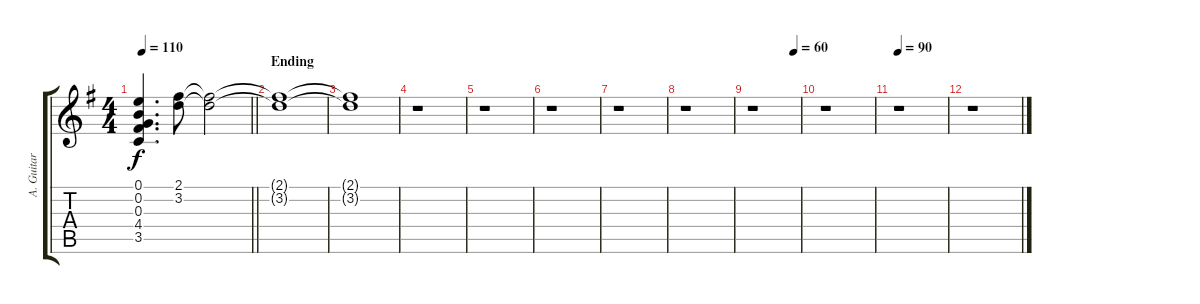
\track ("A. Guitar" "A. Guitar") {instrument acousticguitarsteel}
\staff {score tabs}
\tuning (E4 B3 G3 D3 A2 E2) {hide}
\ts (4 4)
\tempo 110
\clef g2
\barLineRight lightlight
\ks g
(0.1 0.2 0.3 4.4 3.5).4{d dy f} (2.1 3.2).8 (2.1{t} 3.2{t}).2 |
\section ("" "Ending")
(2.1{t} 3.2{t}).1 |
(2.1{t} 3.2{t}).1 |
r.1 |
r.1 |
r.1 |
r.1 |
r.1 |
\tempo (60 0.875)
r.1 |
r.1 |
\tempo 90
r.1 |
r.1
